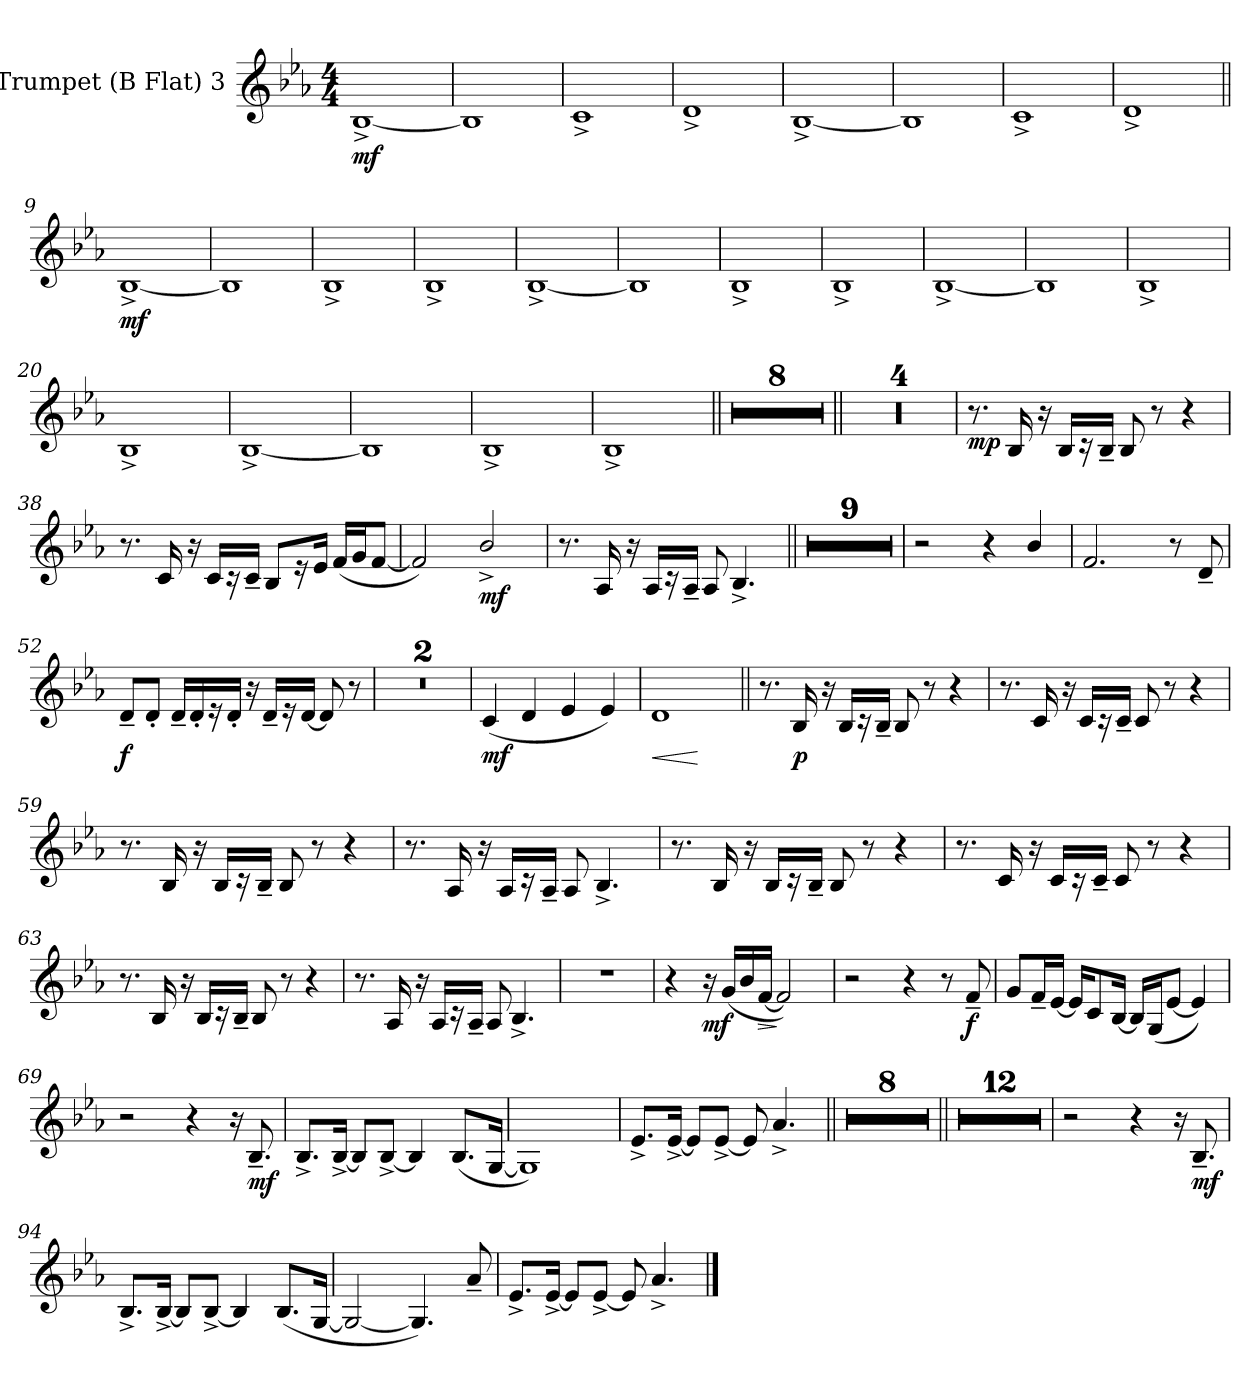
**kern	**dynam
*part1	*part1
*staff1	*staff1
*I"Trumpet (B Flat) 3	*
!!LO:PB:g=z
*clefG2	*
*ITrd1c2	*
*k[b-e-a-d-g-]	*
*b-:	*
*M4/4	*
*MM90	*
=1	=1
!	!LO:DY:b
[1A-^</	mf
=2	=2
1A-/]	.
=3	=3
1B-^</	.
=4	=4
1c^</	.
=5	=5
[1A-^</	.
=6	=6
1A-/]	.
=7	=7
1B-^</	.
=8	=8
1c^</	.
!!LO:LB:g=z
=9||	=9||
!	!LO:DY:b
[1A-^</	mf
=10	=10
1A-/]	.
=11	=11
1A-^</	.
=12	=12
1A-^</	.
=13	=13
[1A-^</	.
=14	=14
1A-/]	.
=15	=15
1A-^</	.
=16	=16
1A-^</	.
=17	=17
[1A-^</	.
!!LO:LB:g=z
=18	=18
1A-/]	.
=19	=19
1A-^</	.
=20	=20
1A-^</	.
=21	=21
[1A-^</	.
=22	=22
1A-/]	.
=23	=23
1A-^</	.
=24	=24
1A-^</	.
=25||	=25||
1r	.
=26	=26
1r	.
=27	=27
1r	.
=28	=28
1r	.
=29	=29
1r	.
=30	=30
1r	.
=31	=31
1r	.
=32	=32
1r	.
!!LO:LB:g=z
=33||	=33||
1r	.
=34	=34
1r	.
=35	=35
1r	.
=36	=36
1r	.
=37	=37
!	!LO:DY:b
8.r	mp
16A-/	.
16r	.
16A-/LL	.
16r	.
16A-~</JJ	.
8A-/	.
8r	.
4r	.
=38	=38
8.r	.
16B-/	.
16r	.
16B-/LL	.
16r	.
16B-~</JJ	.
8A-/L	.
16r	.
16d-/Jk	.
(16e-/LL	.
16f/J	.
[8e-/J	.
=39	=39
2e-/])	.
!	!LO:DY:b
2a-^</	mf
!!LO:LB:g=z
=40	=40
8.r	.
16G-/	.
16r	.
16G-/LL	.
16r	.
16G-~</JJ	.
8G-/	.
4.A-^</	.
=41||	=41||
1r	.
=42	=42
1r	.
=43	=43
1r	.
=44	=44
1r	.
=45	=45
1r	.
=46	=46
1r	.
=47	=47
1r	.
=48	=48
1r	.
=49	=49
1r	.
=50	=50
2r	.
4r	.
4a-/	.
=51	=51
2.e-/	.
8r	.
8c~</	.
!!LO:LB:g=z
=52	=52
!	!LO:DY:b
8c~</L	f
8c'</J	.
16c~</LL	.
16c'</	.
16r	.
16c'</JJ	.
16r	.
16c~</LL	.
16r	.
[16c/JJ	.
8c/]	.
8r	.
=53	=53
1r	.
=54	=54
1r	.
=55	=55
!	!LO:DY:b
(4B-/	mf
4c/	.
4d-/	.
4d-/)	.
=56	=56
!	!LO:HP:b
1c/	<
.	[
!!LO:LB:g=z
=57||	=57||
8.r	.
!	!LO:DY:b
16A-/	p
16r	.
16A-/LL	.
16r	.
16A-~</JJ	.
8A-/	.
8r	.
4r	.
=58	=58
8.r	.
16B-/	.
16r	.
16B-/LL	.
16r	.
16B-~</JJ	.
8B-/	.
8r	.
4r	.
=59	=59
8.r	.
16A-/	.
16r	.
16A-/LL	.
16r	.
16A-~</JJ	.
8A-/	.
8r	.
4r	.
!!LO:LB:g=z
=60	=60
8.r	.
16G-/	.
16r	.
16G-/LL	.
16r	.
16G-~</JJ	.
8G-/	.
4.A-^</	.
=61	=61
8.r	.
16A-/	.
16r	.
16A-/LL	.
16r	.
16A-~</JJ	.
8A-/	.
8r	.
4r	.
=62	=62
8.r	.
16B-/	.
16r	.
16B-/LL	.
16r	.
16B-~</JJ	.
8B-/	.
8r	.
4r	.
!!LO:PB:g=z
=63	=63
8.r	.
16A-/	.
16r	.
16A-/LL	.
16r	.
16A-~</JJ	.
8A-/	.
8r	.
4r	.
=64	=64
8.r	.
16G-/	.
16r	.
16G-/LL	.
16r	.
16G-~</JJ	.
8G-/	.
4.A-^</	.
=65	=65
1r	.
=66	=66
4r	.
!	!LO:DY:b
16r	mf
(16f/LL	.
16a-/	.
!	!LO:HP:b
[16e-/JJ	>
2e-/])	]
!!LO:LB:g=z
=67	=67
2r	.
4r	.
8r	.
!	!LO:DY:b
8e-~</	f
=68	=68
8f/L	.
16e-~</L	.
[16d-/JJ	.
16d-/KL]	.
8B-/	.
[16A-/Jk	.
16A-/LL]	.
(16F/J	.
[8d-/J	.
4d-/])	.
=69	=69
2r	.
4r	.
16r	.
!	!LO:DY:b
8.A-~</	mf
=70	=70
8.A-^</L	.
[16A-^</Jk	.
8A-/L]	.
[8A-^</J	.
4A-/]	.
(8.A-/L	.
[16F/Jk	.
!!LO:LB:g=z
=71	=71
1F/])	.
=72	=72
8.d-^</L	.
[16d-^</Jk	.
8d-/L]	.
[8d-^</J	.
8d-/]	.
4.g-^</	.
=73||	=73||
1r	.
=74	=74
1r	.
=75	=75
1r	.
=76	=76
1r	.
=77	=77
1r	.
=78	=78
1r	.
=79	=79
1r	.
=80	=80
1r	.
=81||	=81||
1r	.
=82	=82
1r	.
=83	=83
1r	.
=84	=84
1r	.
=85	=85
1r	.
=86	=86
1r	.
=87	=87
1r	.
=88	=88
1r	.
=89	=89
1r	.
=90	=90
1r	.
=91	=91
1r	.
=92	=92
1r	.
!!LO:LB:g=z
=93	=93
2r	.
4r	.
16r	.
!	!LO:DY:b
8.A-~</	mf
=94	=94
8.A-^</L	.
[16A-^</Jk	.
8A-/L]	.
[8A-^</J	.
4A-/]	.
(8.A-/L	.
[16F/Jk	.
=95	=95
2F/_	.
4.F/])	.
8g-~</	.
=96	=96
8.d-^</L	.
[16d-^</Jk	.
8d-/L]	.
[8d-^</J	.
8d-/]	.
4.g-^</	.
==	==
*-	*-
